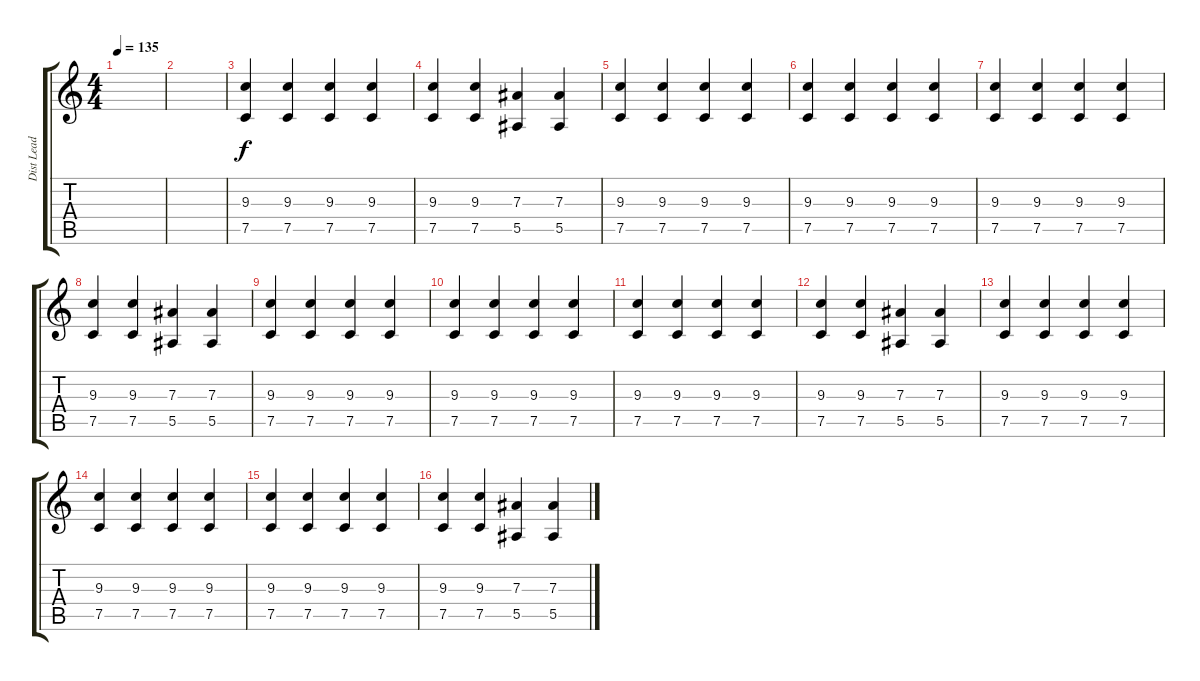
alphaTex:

\track ("Dist Lead" "Dist Lead") {instrument distortionguitar}
\staff {score tabs}
\tuning (C4 G3 Eb3 Bb2 F2 C2) {hide}
\ts (4 4)
\tempo 135
\clef g2
\ks c
|
|
(9.3 7.5).4 (9.3 7.5).4 (9.3 7.5).4 (9.3 7.5).4 |
(9.3 7.5).4 (9.3 7.5).4 (7.3 5.5).4 (7.3 5.5).4 |
(9.3 7.5).4 (9.3 7.5).4 (9.3 7.5).4 (9.3 7.5).4 |
(9.3 7.5).4 (9.3 7.5).4 (9.3 7.5).4 (9.3 7.5).4 |
(9.3 7.5).4 (9.3 7.5).4 (9.3 7.5).4 (9.3 7.5).4 |
(9.3 7.5).4 (9.3 7.5).4 (7.3 5.5).4 (7.3 5.5).4 |
(9.3 7.5).4 (9.3 7.5).4 (9.3 7.5).4 (9.3 7.5).4 |
(9.3 7.5).4 (9.3 7.5).4 (9.3 7.5).4 (9.3 7.5).4 |
(9.3 7.5).4 (9.3 7.5).4 (9.3 7.5).4 (9.3 7.5).4 |
(9.3 7.5).4 (9.3 7.5).4 (7.3 5.5).4 (7.3 5.5).4 |
(9.3 7.5).4 (9.3 7.5).4 (9.3 7.5).4 (9.3 7.5).4 |
(9.3 7.5).4 (9.3 7.5).4 (9.3 7.5).4 (9.3 7.5).4 |
(9.3 7.5).4 (9.3 7.5).4 (9.3 7.5).4 (9.3 7.5).4 |
(9.3 7.5).4 (9.3 7.5).4 (7.3 5.5).4 (7.3 5.5).4
